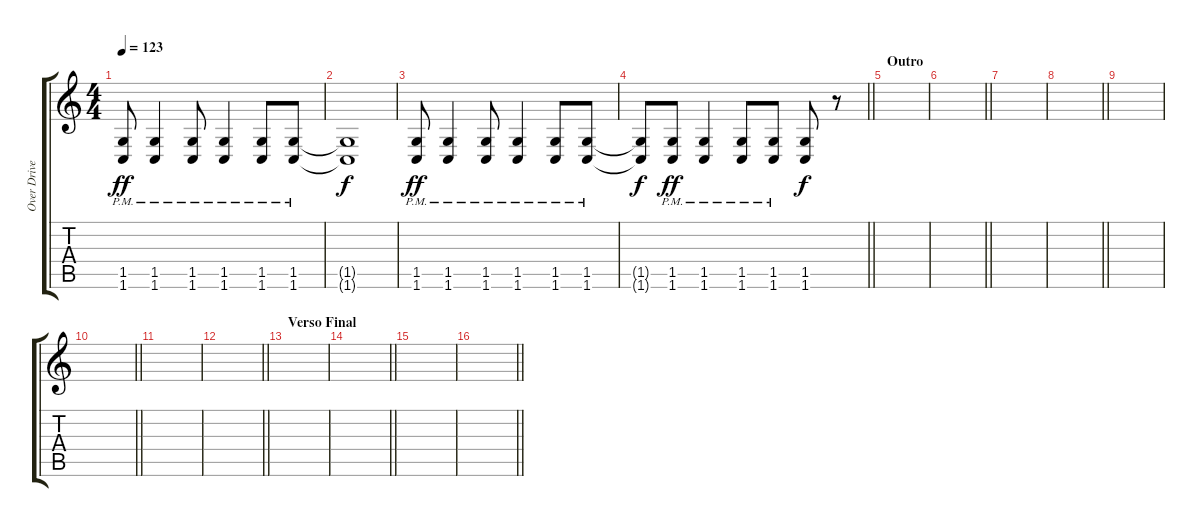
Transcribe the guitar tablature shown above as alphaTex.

\track ("Over Driver 2" "Over Drive") {instrument overdrivenguitar}
\staff {score tabs}
\tuning (Db4 Ab3 E3 B2 Gb2 B1) {hide}
\ts (4 4)
\tempo 123
\clef g2
\ks aminor
(1.5{pm} 1.6).8{dy ff} (1.5{pm} 1.6).4 (1.5{pm} 1.6).8 (1.5{pm} 1.6).4 (1.5{pm} 1.6).8 (1.5{pm} 1.6).8 |
(1.5{t} 1.6{t}).1{dy f} |
(1.5{pm} 1.6).8{dy ff} (1.5{pm} 1.6).4 (1.5{pm} 1.6).8 (1.5{pm} 1.6).4 (1.5{pm} 1.6).8 (1.5{pm} 1.6).8 |
\barLineRight lightlight
(1.5{t} 1.6{t}).8{dy f} (1.5{pm} 1.6).8{dy ff} (1.5{pm} 1.6).4 (1.5{pm} 1.6).8 (1.5{pm} 1.6).8 (1.5 1.6).8{dy f} r.8 |
\section ("" "Outro")
|
\barLineRight lightlight
|
|
\barLineRight lightlight
|
|
\barLineRight lightlight
|
|
\barLineRight lightlight
|
\section ("" "Verso Final ")
|
\barLineRight lightlight
|
|
\barLineRight lightlight
